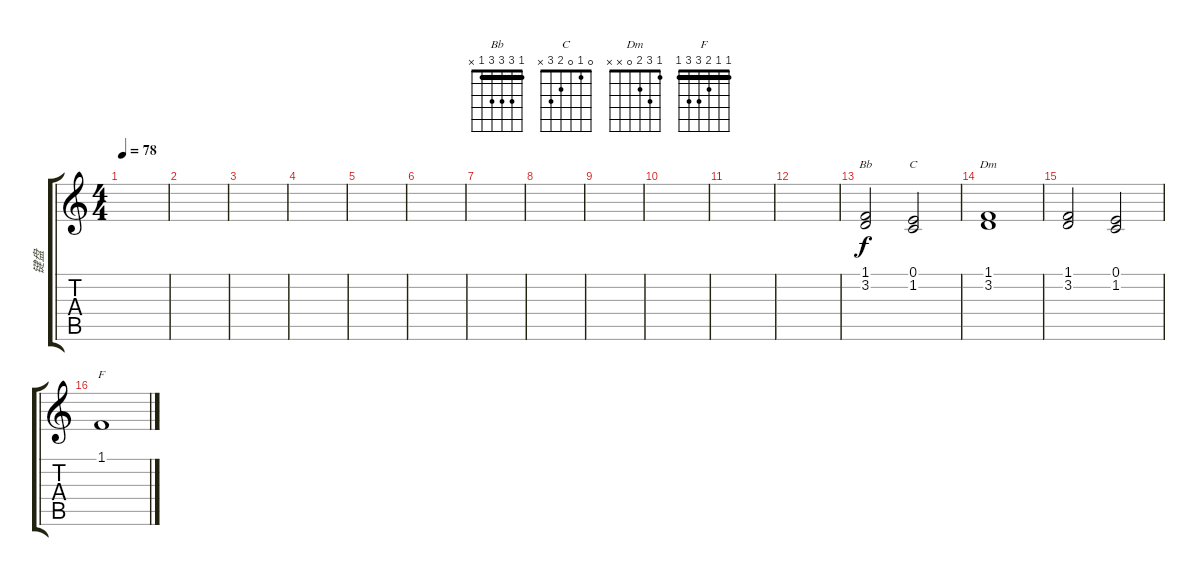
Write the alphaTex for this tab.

\track ("键盘" "键盘") {instrument stringensemble1}
\staff {score tabs}
\tuning (E4 B3 G3 D3 A2 E2) {hide}
\chord ("Bb" 1 3 3 3 1 x) {barre 1}
\chord ("C" 0 1 0 2 3 x)
\chord ("Dm" 1 3 2 0 x x)
\chord ("F" 1 1 2 3 3 1) {barre 1}
\ts (4 4)
\tempo 78
\clef g2
\ks c
|
|
|
|
|
|
|
|
|
|
|
|
(1.1 3.2).2{ch "Bb" dy f volume 13 instrument stringensemble1} (0.1 1.2).2{ch "C"} |
(1.1 3.2).1{ch "Dm"} |
(1.1 3.2).2 (0.1 1.2).2 |
1.1.1{ch "F"}
